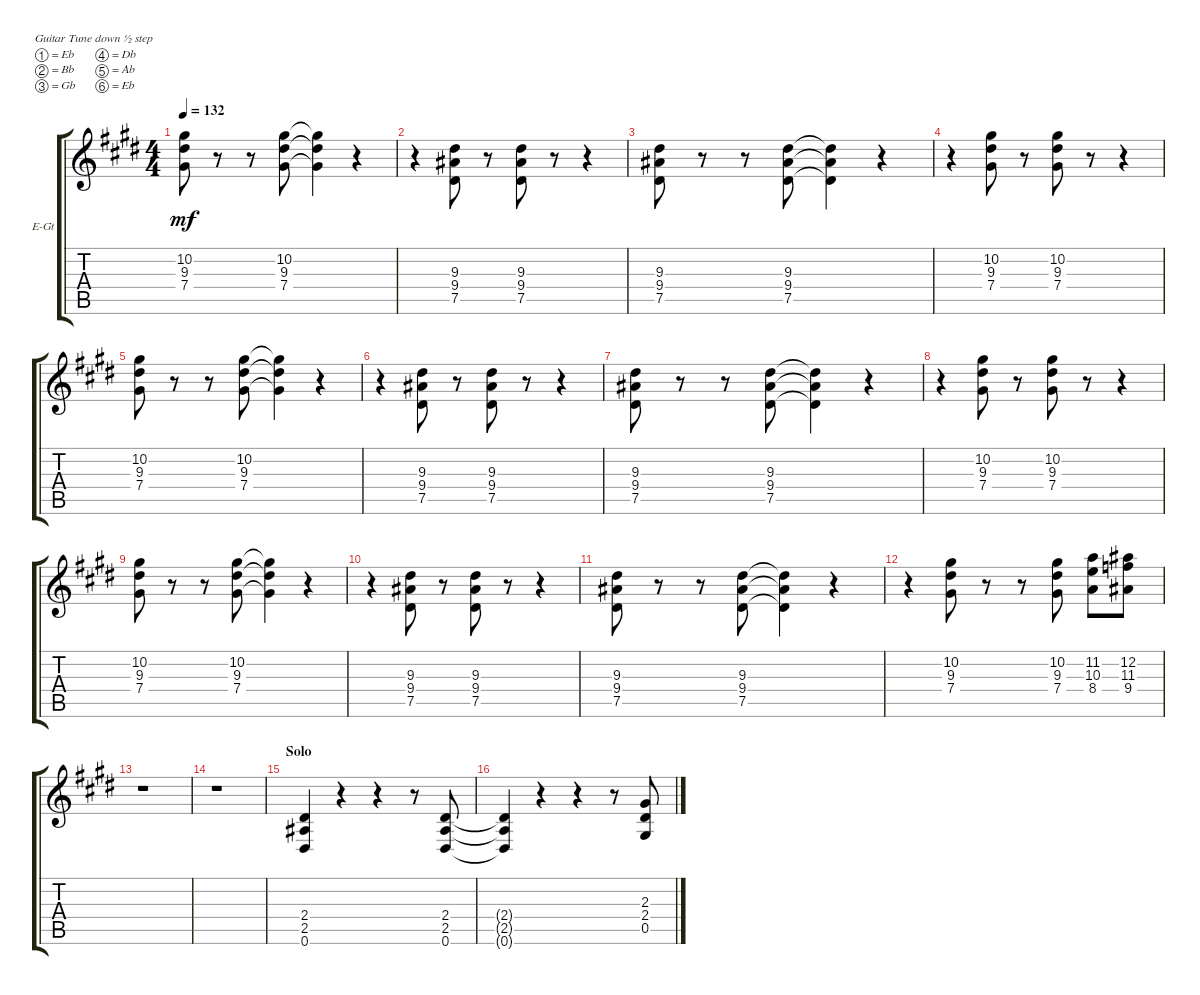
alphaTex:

\defaultSystemsLayout 4
\bracketExtendMode groupsimilarinstruments
\firstSystemTrackNameOrientation horizontal
\otherSystemsTrackNameOrientation horizontal
\track ("ACE FREHLEY" "E-Gt") {solo instrument distortionguitar}
\staff {score tabs}
\tuning (Eb4 Bb3 Gb3 Db3 Ab2 Eb2)
\ts (4 4)
\tempo 132
\clef g2
\ks e
(10.2 9.3 7.4).8{dy mf} r.8 r.8 (10.2 9.3 7.4).8 (10.2{t} 9.3{t} 7.4{t}).4 r.4 |
r.4 (9.4 7.5 9.3).8{beam invert} r.8 (7.5 9.4 9.3).8{beam invert} r.8 r.4 |
(9.4 7.5 9.3).8{beam invert} r.8 r.8{beam invert} (7.5 9.4 9.3).8{beam invert} (7.5{t} 9.4{t} 9.3{t}).4{beam invert} r.4 |
r.4 (7.4 9.3 10.2).8 r.8 (10.2 9.3 7.4).8 r.8 r.4 |
(10.2 9.3 7.4).8 r.8 r.8 (10.2 9.3 7.4).8 (10.2{t} 9.3{t} 7.4{t}).4 r.4 |
r.4 (9.4 7.5 9.3).8{beam invert} r.8 (7.5 9.4 9.3).8{beam invert} r.8 r.4 |
(9.4 7.5 9.3).8{beam invert} r.8 r.8{beam invert} (7.5 9.4 9.3).8{beam invert} (7.5{t} 9.4{t} 9.3{t}).4{beam invert} r.4 |
r.4 (7.4 9.3 10.2).8 r.8 (10.2 9.3 7.4).8 r.8 r.4 |
(10.2 9.3 7.4).8 r.8 r.8 (10.2 9.3 7.4).8 (10.2{t} 9.3{t} 7.4{t}).4 r.4 |
r.4 (9.4 7.5 9.3).8{beam invert} r.8 (7.5 9.4 9.3).8{beam invert} r.8 r.4 |
(9.4 7.5 9.3).8{beam invert} r.8 r.8{beam invert} (7.5 9.4 9.3).8{beam invert} (7.5{t} 9.4{t} 9.3{t}).4{beam invert} r.4 |
r.4 (10.2 9.3 7.4).8 r.8 r.8 (7.4 9.3 10.2).8 (8.4 10.3 11.2).8 (9.4 11.3 12.2).8 |
r.1 |
r.1 |
\section ("" "Solo")
(0.6 2.5 2.4).4 r.4 r.4 r.8 (2.4 2.5 0.6).8 |
(2.4{t} 2.5{t} 0.6{t}).4 r.4 r.4 r.8 (0.5 2.4 2.3).8
